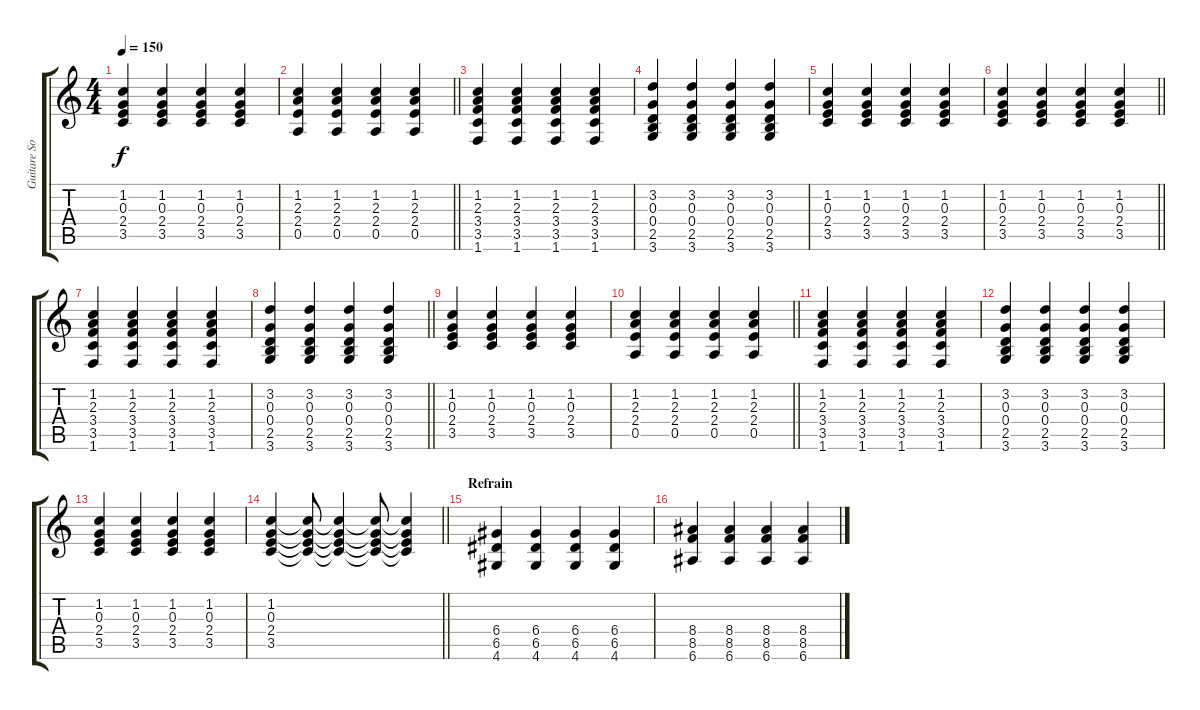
\track ("Guitare Soliste" "Guitare So") {instrument distortionguitar}
\staff {score tabs}
\tuning (E4 B3 G3 D3 A2 E2) {hide}
\ts (4 4)
\tempo 150
\clef g2
\ks c
(1.2 0.3 2.4 3.5).4{dy f} (1.2 0.3 2.4 3.5).4 (1.2 0.3 2.4 3.5).4 (1.2 0.3 2.4 3.5).4 |
\barLineRight lightlight
(1.2 2.3 2.4 0.5).4 (1.2 2.3 2.4 0.5).4 (1.2 2.3 2.4 0.5).4 (1.2 2.3 2.4 0.5).4 |
(1.2 2.3 3.4 3.5 1.6).4 (1.2 2.3 3.4 3.5 1.6).4 (1.2 2.3 3.4 3.5 1.6).4 (1.2 2.3 3.4 3.5 1.6).4 |
(3.2 0.3 0.4 2.5 3.6).4 (3.2 0.3 0.4 2.5 3.6).4 (3.2 0.3 0.4 2.5 3.6).4 (3.2 0.3 0.4 2.5 3.6).4 |
(1.2 0.3 2.4 3.5).4 (1.2 0.3 2.4 3.5).4 (1.2 0.3 2.4 3.5).4 (1.2 0.3 2.4 3.5).4 |
\barLineRight lightlight
(1.2 0.3 2.4 3.5).4 (1.2 0.3 2.4 3.5).4 (1.2 0.3 2.4 3.5).4 (1.2 0.3 2.4 3.5).4 |
(1.2 2.3 3.4 3.5 1.6).4 (1.2 2.3 3.4 3.5 1.6).4 (1.2 2.3 3.4 3.5 1.6).4 (1.2 2.3 3.4 3.5 1.6).4 |
\barLineRight lightlight
(3.2 0.3 0.4 2.5 3.6).4 (3.2 0.3 0.4 2.5 3.6).4 (3.2 0.3 0.4 2.5 3.6).4 (3.2 0.3 0.4 2.5 3.6).4 |
(1.2 0.3 2.4 3.5).4 (1.2 0.3 2.4 3.5).4 (1.2 0.3 2.4 3.5).4 (1.2 0.3 2.4 3.5).4 |
\barLineRight lightlight
(1.2 2.3 2.4 0.5).4 (1.2 2.3 2.4 0.5).4 (1.2 2.3 2.4 0.5).4 (1.2 2.3 2.4 0.5).4 |
(1.2 2.3 3.4 3.5 1.6).4 (1.2 2.3 3.4 3.5 1.6).4 (1.2 2.3 3.4 3.5 1.6).4 (1.2 2.3 3.4 3.5 1.6).4 |
(3.2 0.3 0.4 2.5 3.6).4 (3.2 0.3 0.4 2.5 3.6).4 (3.2 0.3 0.4 2.5 3.6).4 (3.2 0.3 0.4 2.5 3.6).4 |
(1.2 0.3 2.4 3.5).4 (1.2 0.3 2.4 3.5).4 (1.2 0.3 2.4 3.5).4 (1.2 0.3 2.4 3.5).4 |
\barLineRight lightlight
(1.2 0.3 2.4 3.5).4 (1.2{t} 0.3{t} 2.4{t} 3.5{t}).8 (1.2{t} 0.3{t} 2.4{t} 3.5{t}).4 (1.2{t} 0.3{t} 2.4{t} 3.5{t}).8 (1.2{t} 0.3{t} 2.4{t} 3.5{t}).4 |
\section ("" "Refrain")
(6.4 6.5 4.6).4 (6.4 6.5 4.6).4 (6.4 6.5 4.6).4 (6.4 6.5 4.6).4 |
(8.4 8.5 6.6).4 (8.4 8.5 6.6).4 (8.4 8.5 6.6).4 (8.4 8.5 6.6).4
